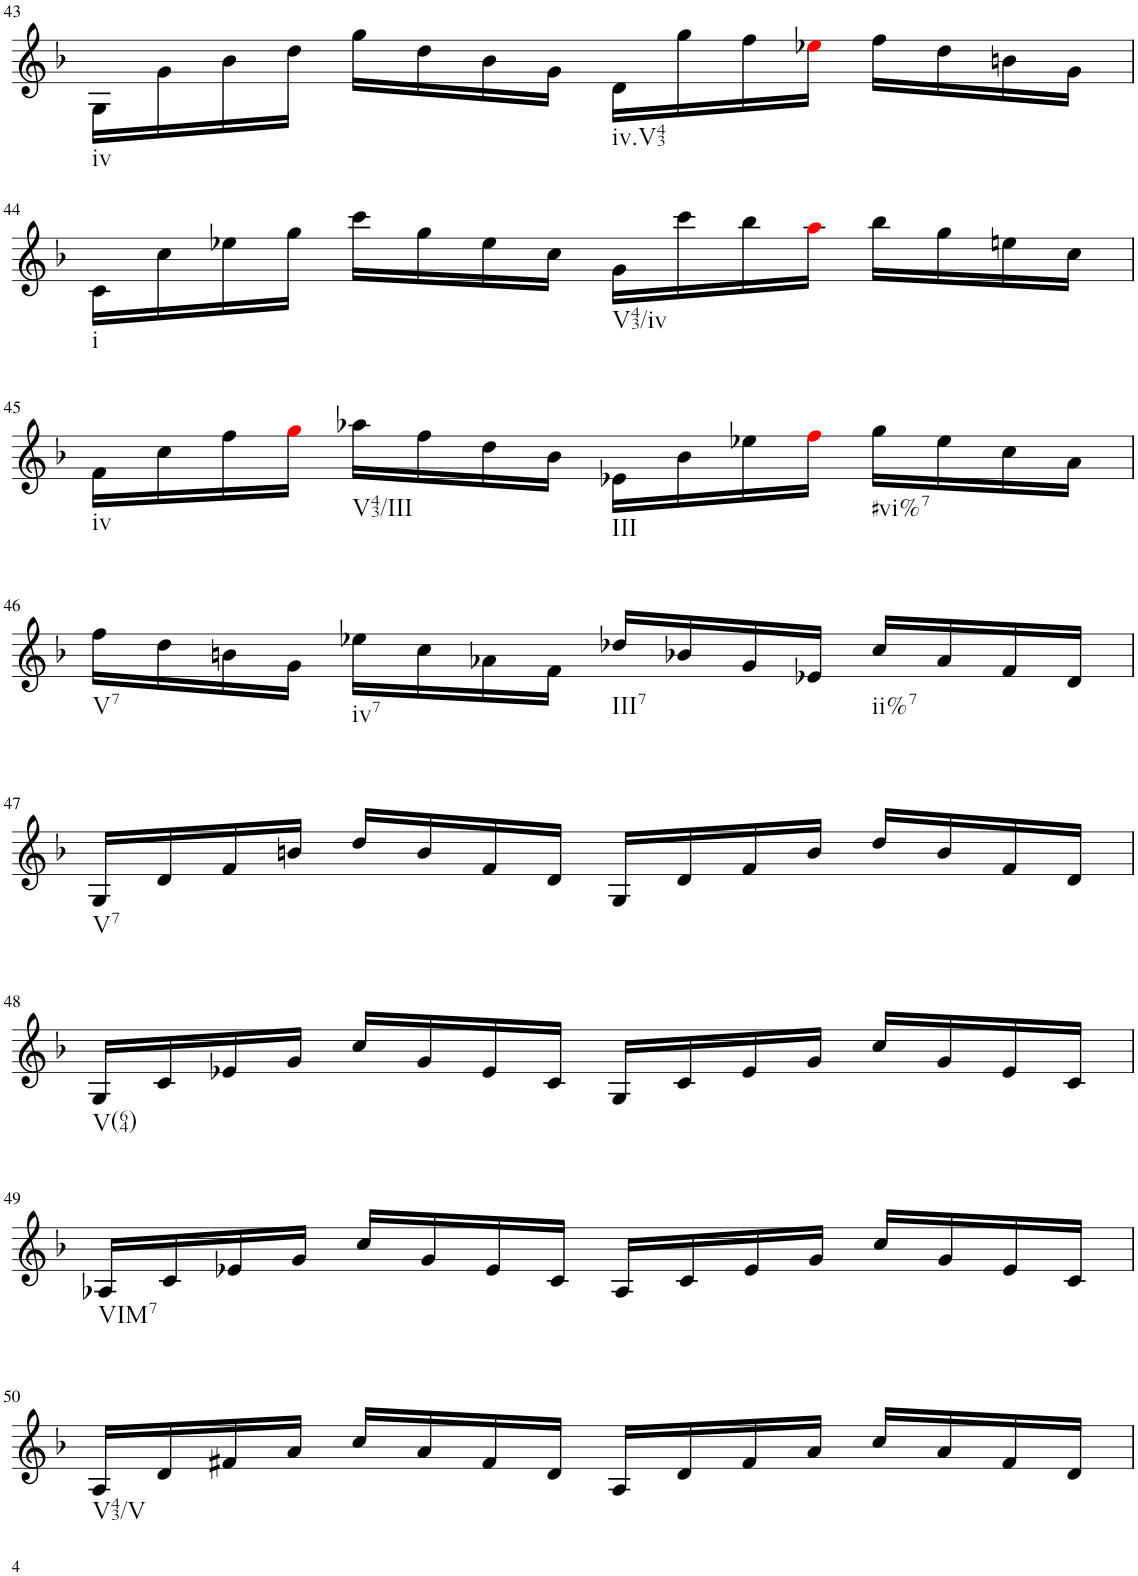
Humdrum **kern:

**kern
*part1
*staff1
*I"violine
*I'Vln
!!LO:PB:g=z
*clefG2
*k[b-]
*M2/2
=43
*^
!LO:TX:b:t=iv	!
!LO:TX:b:t=iv.V43	!
1ryy	16G\LL
.	16g\
.	16b-\
.	16dd\JJ
.	16gg\LL
.	16dd\
.	16b-\
.	16g\JJ
.	16d\LL
.	16gg\
.	16ff\
.	16ee-Xi\JJ
.	16ff\LL
.	16dd\
.	16bn\
.	16g\JJ
!!LO:LB:g=z	!!
=44	=44
!LO:TX:b:t=i	!
!LO:TX:b:t=V43/iv	!
1ryy	16c\LL
.	16cc\
.	16ee-X\
.	16gg\JJ
.	16ccc\LL
.	16gg\
.	16ee-\
.	16cc\JJ
.	16g\LL
.	16ccc\
.	16bb-\
.	16aai\JJ
.	16bb-\LL
.	16gg\
.	16een\
.	16cc\JJ
!!LO:LB:g=z	!!
=45	=45
!LO:TX:b:t=iv	!
!LO:TX:b:t=V43/III	!
!LO:TX:b:t=III	!
!LO:TX:b:t=#vi%7	!
1ryy	16f\LL
.	16cc\
.	16ff\
.	16ggi\JJ
.	16aa-X\LL
.	16ff\
.	16dd\
.	16b-\JJ
.	16e-X\LL
.	16b-\
.	16ee-X\
.	16ffi\JJ
.	16gg\LL
.	16ee-\
.	16cc\
.	16a\JJ
!!LO:LB:g=z	!!
=46	=46
!LO:TX:b:t=V7	!
!LO:TX:b:t=iv7	!
2ryy	16ff\LL
.	16dd\
.	16bn\
.	16g\JJ
.	16ee-X\LL
.	16cc\
.	16a-X\
.	16f\JJ
!LO:TX:b:t=III7	!
16dd-X/LL	2ryy
16b-X/	.
16g/	.
16e-X/JJ	.
!LO:TX:b:t=ii%7	!
16cc/LL	.
16a-/	.
16f/	.
16d/JJ	.
*v	*v
!!LO:LB:g=z
=47
!LO:TX:b:t=V7
16G/LL
16d/
16f/
16bn/JJ
16dd/LL
16b/
16f/
16d/JJ
16G/LL
16d/
16f/
16b/JJ
16dd/LL
16b/
16f/
16d/JJ
!!LO:LB:g=z
=48
!LO:TX:b:t=V(64)
16G/LL
16c/
16e-X/
16g/JJ
16cc/LL
16g/
16e-/
16c/JJ
16G/LL
16c/
16e-/
16g/JJ
16cc/LL
16g/
16e-/
16c/JJ
!!LO:LB:g=z
=49
!LO:TX:b:t=VIM7
16A-X/LL
16c/
16e-X/
16g/JJ
16cc/LL
16g/
16e-/
16c/JJ
16A-/LL
16c/
16e-/
16g/JJ
16cc/LL
16g/
16e-/
16c/JJ
!!LO:LB:g=z
=50
!LO:TX:b:t=V43/V
16A/LL
16d/
16f#X/
16a/JJ
16cc/LL
16a/
16f#/
16d/JJ
16A/LL
16d/
16f#/
16a/JJ
16cc/LL
16a/
16f#/
16d/JJ
=
*-
